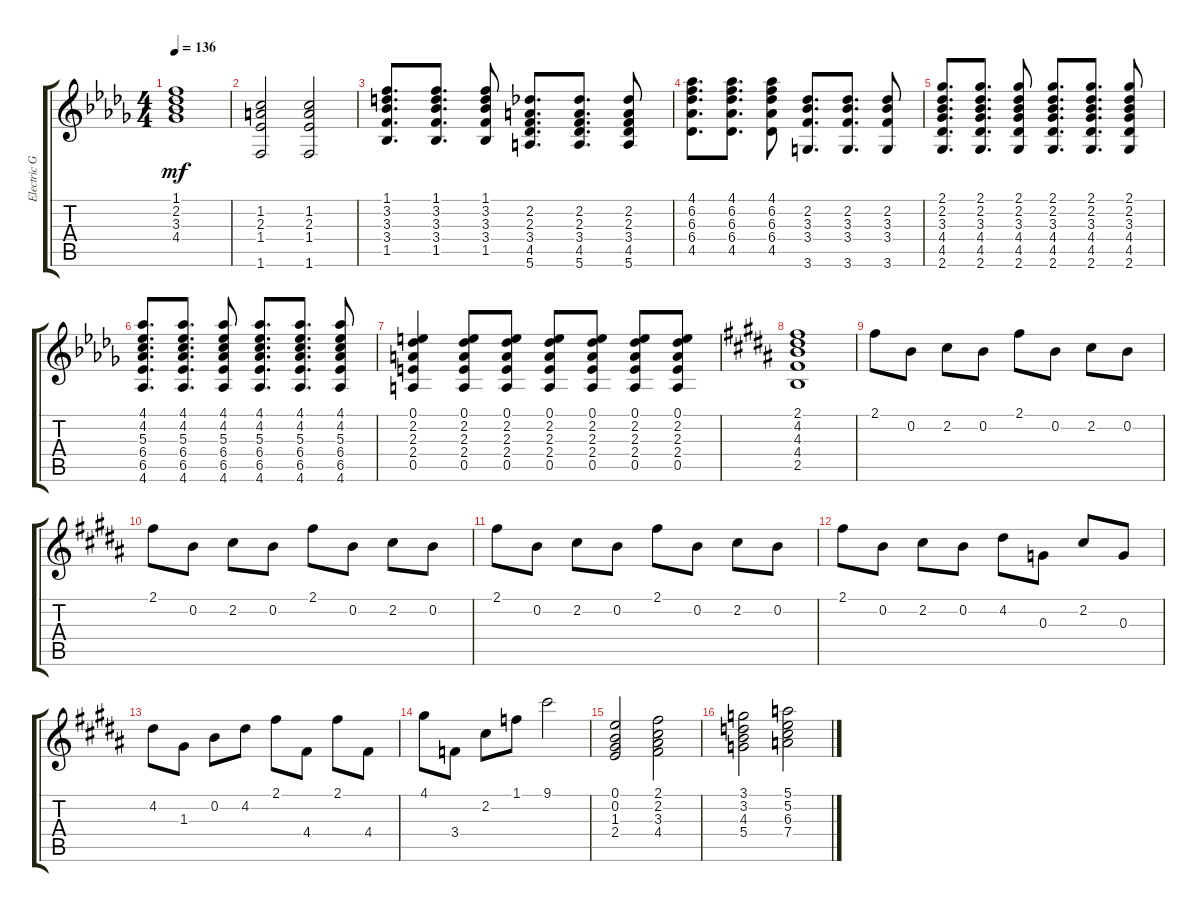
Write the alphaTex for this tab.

\track ("Electric Guitar 1" "Electric G") {instrument electricguitarclean}
\staff {score tabs}
\tuning (E4 B3 G3 D3 A2 E2) {hide}
\ts (4 4)
\tempo 136
\clef g2
\ks db
(1.1 2.2 3.3 4.4).1{dy mf} |
(1.2 2.3 1.4 1.6).2 (1.2 2.3 1.4 1.6).2 |
(1.1 3.2 3.3 3.4 1.5).8{d} (1.1 3.2 3.3 3.4 1.5).8{d} (1.1 3.2 3.3 3.4 1.5).8 (2.2 2.3 3.4 4.5 5.6).8{d} (2.2 2.3 3.4 4.5 5.6).8{d} (2.2 2.3 3.4 4.5 5.6).8 |
(4.1 6.2 6.3 6.4 4.5).8{d} (4.1 6.2 6.3 6.4 4.5).8{d} (4.1 6.2 6.3 6.4 4.5).8 (2.2 3.3 3.4 3.6).8{d} (2.2 3.3 3.4 3.6).8{d} (2.2 3.3 3.4 3.6).8 |
(2.1 2.2 3.3 4.4 4.5 2.6).8{d} (2.1 2.2 3.3 4.4 4.5 2.6).8{d} (2.1 2.2 3.3 4.4 4.5 2.6).8 (2.1 2.2 3.3 4.4 4.5 2.6).8{d} (2.1 2.2 3.3 4.4 4.5 2.6).8{d} (2.1 2.2 3.3 4.4 4.5 2.6).8 |
(4.1 4.2 5.3 6.4 6.5 4.6).8{d} (4.1 4.2 5.3 6.4 6.5 4.6).8{d} (4.1 4.2 5.3 6.4 6.5 4.6).8 (4.1 4.2 5.3 6.4 6.5 4.6).8{d} (4.1 4.2 5.3 6.4 6.5 4.6).8{d} (4.1 4.2 5.3 6.4 6.5 4.6).8 |
(0.1 2.2 2.3 2.4 0.5).4 (0.1 2.2 2.3 2.4 0.5).8 (0.1 2.2 2.3 2.4 0.5).8 (0.1 2.2 2.3 2.4 0.5).8 (0.1 2.2 2.3 2.4 0.5).8 (0.1 2.2 2.3 2.4 0.5).8 (0.1 2.2 2.3 2.4 0.5).8 |
\ks b
(2.1 4.2 4.3 4.4 2.5).1 |
2.1.8 0.2.8 2.2.8 0.2.8 2.1.8 0.2.8 2.2.8 0.2.8 |
2.1.8 0.2.8 2.2.8 0.2.8 2.1.8 0.2.8 2.2.8 0.2.8 |
2.1.8 0.2.8 2.2.8 0.2.8 2.1.8 0.2.8 2.2.8 0.2.8 |
2.1.8 0.2.8 2.2.8 0.2.8 4.2.8 0.3.8 2.2.8 0.3.8 |
4.2.8 1.3.8 0.2.8 4.2.8 2.1.8 4.4.8 2.1.8 4.4.8 |
4.1.8 3.4.8 2.2.8 1.1.8 9.1.2 |
(0.1 0.2 1.3 2.4).2 (2.1 2.2 3.3 4.4).2 |
(3.1 3.2 4.3 5.4).2 (5.1 5.2 6.3 7.4).2
